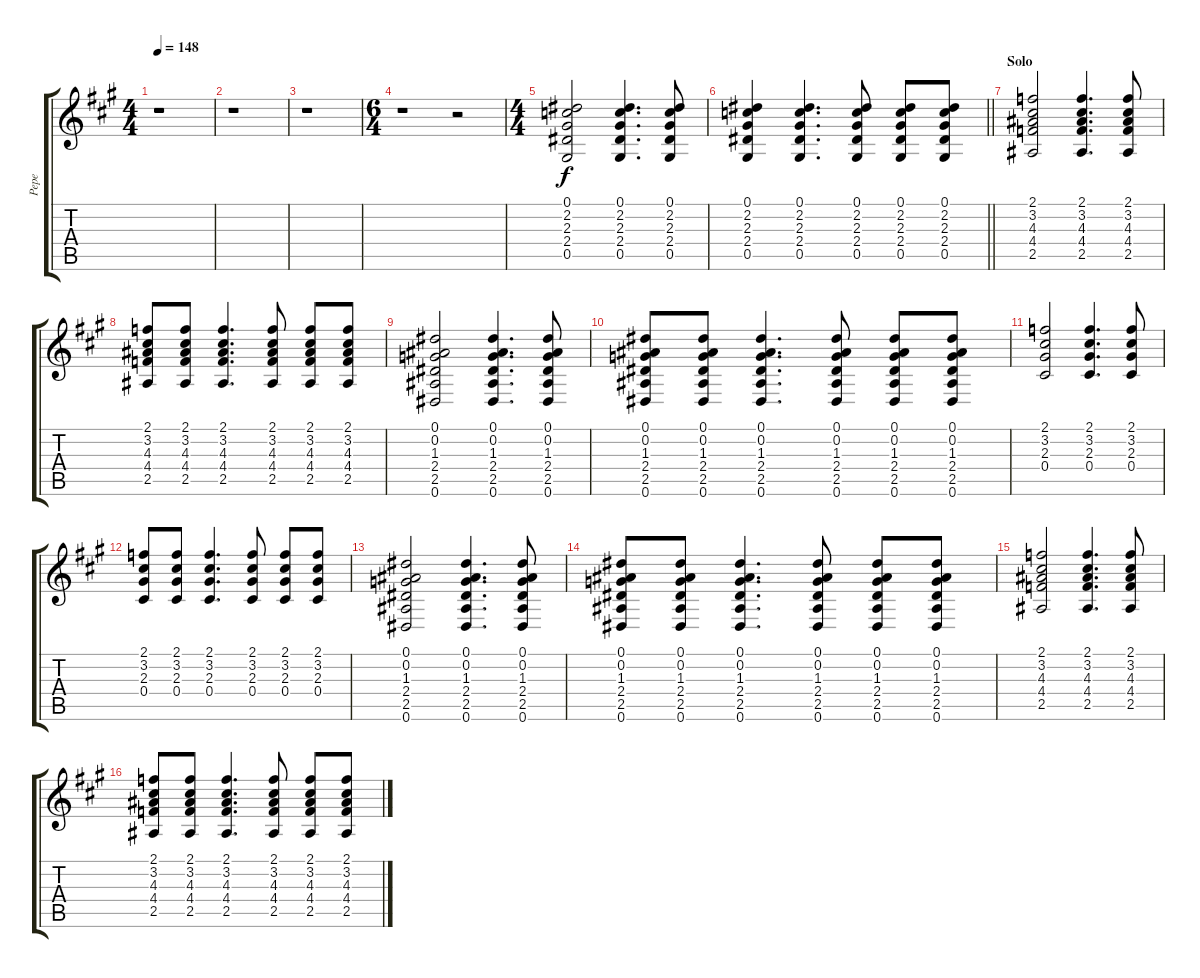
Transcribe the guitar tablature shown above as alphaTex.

\track ("Pepe" "Pepe") {instrument distortionguitar}
\staff {score tabs}
\tuning (Eb4 Bb3 Gb3 Db3 Ab2 Eb2) {hide}
\ts (4 4)
\tempo 148
\clef g2
\ks a
r.1{dy f} |
r.1 |
r.1 |
\ts (6 4)
r.1 r.2 |
\ts (4 4)
(0.1 2.2 2.3 2.4 0.5).2 (0.1 2.2 2.3 2.4 0.5).4{d} (0.1 2.2 2.3 2.4 0.5).8 |
\barLineRight lightlight
(0.1 2.2 2.3 2.4 0.5).4 (0.1 2.2 2.3 2.4 0.5).4{d} (0.1 2.2 2.3 2.4 0.5).8 (0.1 2.2 2.3 2.4 0.5).8 (0.1 2.2 2.3 2.4 0.5).8 |
\section ("" "Solo")
(2.1 3.2 4.3 4.4 2.5).2 (2.1 3.2 4.3 4.4 2.5).4{d} (2.1 3.2 4.3 4.4 2.5).8 |
(2.1 3.2 4.3 4.4 2.5).8 (2.1 3.2 4.3 4.4 2.5).8 (2.1 3.2 4.3 4.4 2.5).4{d} (2.1 3.2 4.3 4.4 2.5).8 (2.1 3.2 4.3 4.4 2.5).8 (2.1 3.2 4.3 4.4 2.5).8 |
(0.1 0.2 1.3 2.4 2.5 0.6).2 (0.1 0.2 1.3 2.4 2.5 0.6).4{d} (0.1 0.2 1.3 2.4 2.5 0.6).8 |
(0.1 0.2 1.3 2.4 2.5 0.6).8 (0.1 0.2 1.3 2.4 2.5 0.6).8 (0.1 0.2 1.3 2.4 2.5 0.6).4{d} (0.1 0.2 1.3 2.4 2.5 0.6).8 (0.1 0.2 1.3 2.4 2.5 0.6).8 (0.1 0.2 1.3 2.4 2.5 0.6).8 |
(2.1 3.2 2.3 0.4).2 (2.1 3.2 2.3 0.4).4{d} (2.1 3.2 2.3 0.4).8 |
(2.1 3.2 2.3 0.4).8 (2.1 3.2 2.3 0.4).8 (2.1 3.2 2.3 0.4).4{d} (2.1 3.2 2.3 0.4).8 (2.1 3.2 2.3 0.4).8 (2.1 3.2 2.3 0.4).8 |
(0.1 0.2 1.3 2.4 2.5 0.6).2 (0.1 0.2 1.3 2.4 2.5 0.6).4{d} (0.1 0.2 1.3 2.4 2.5 0.6).8 |
(0.1 0.2 1.3 2.4 2.5 0.6).8 (0.1 0.2 1.3 2.4 2.5 0.6).8 (0.1 0.2 1.3 2.4 2.5 0.6).4{d} (0.1 0.2 1.3 2.4 2.5 0.6).8 (0.1 0.2 1.3 2.4 2.5 0.6).8 (0.1 0.2 1.3 2.4 2.5 0.6).8 |
(2.1 3.2 4.3 4.4 2.5).2 (2.1 3.2 4.3 4.4 2.5).4{d} (2.1 3.2 4.3 4.4 2.5).8 |
(2.1 3.2 4.3 4.4 2.5).8 (2.1 3.2 4.3 4.4 2.5).8 (2.1 3.2 4.3 4.4 2.5).4{d} (2.1 3.2 4.3 4.4 2.5).8 (2.1 3.2 4.3 4.4 2.5).8 (2.1 3.2 4.3 4.4 2.5).8
